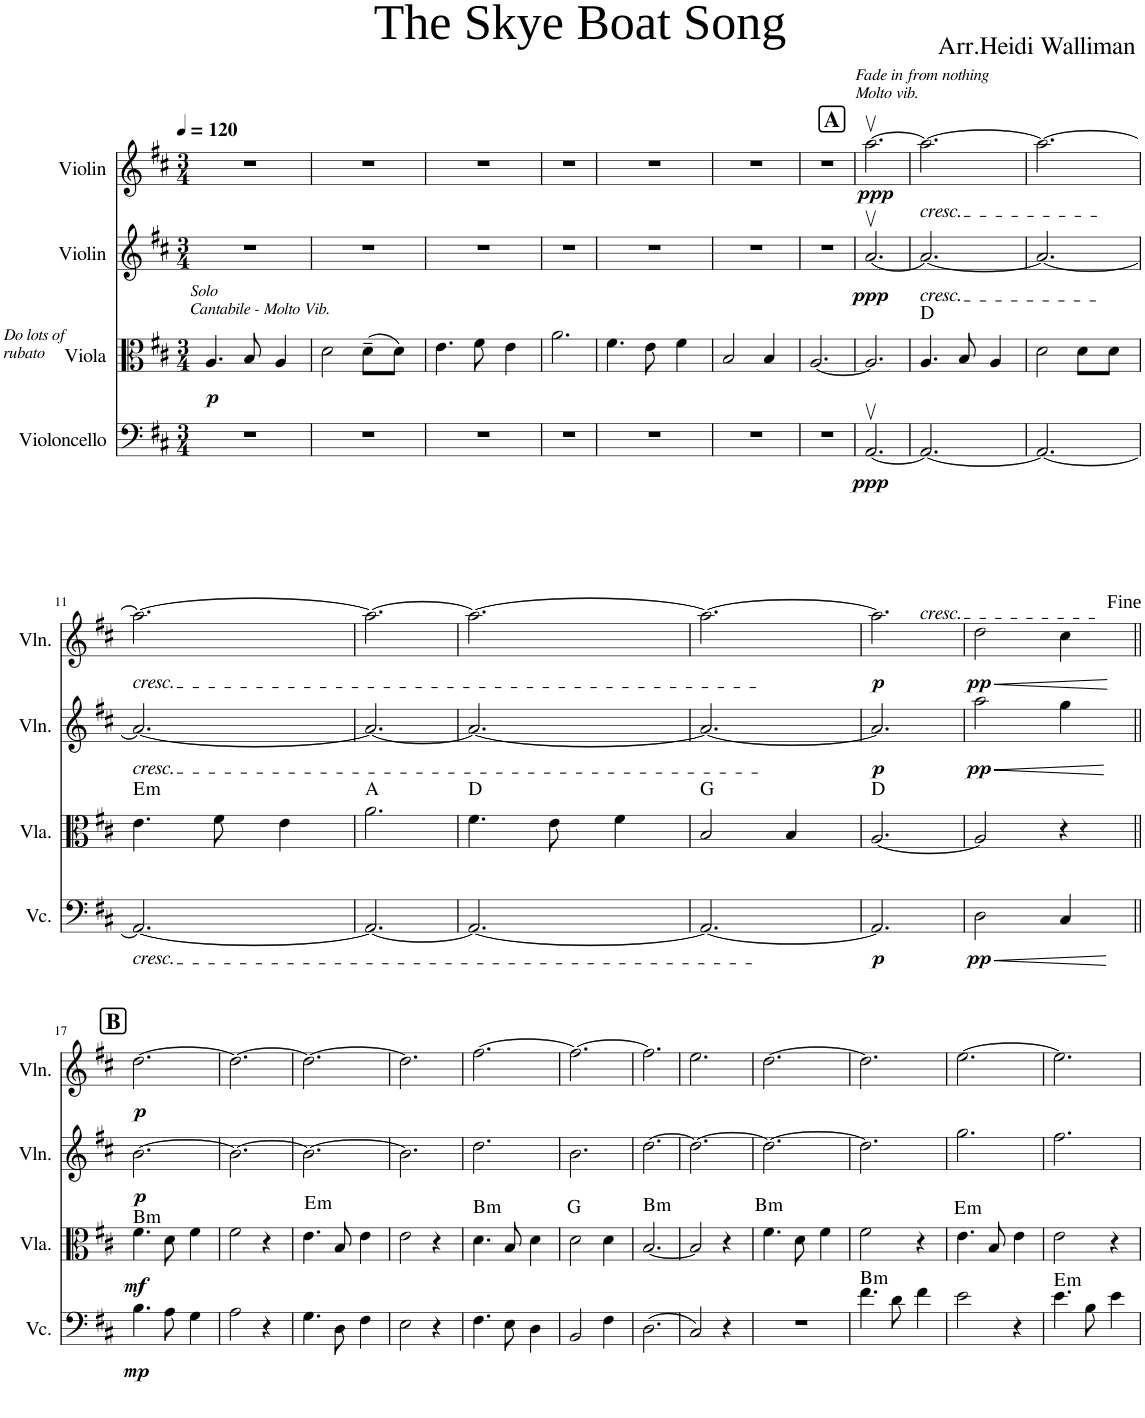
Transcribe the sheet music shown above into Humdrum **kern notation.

**kern	**dynam	**harte	**kern	**dynam	**harte	**kern	**dynam	**kern	**dynam
*part4	*part4	*part4	*part3	*part3	*part3	*part2	*part2	*part1	*part1
*staff4	*staff4	*	*staff3	*staff3	*	*staff2	*staff2	*staff1	*staff1
*I"Violoncello	*	*	*I"Viola	*	*	*I"Violin	*	*I"Violin	*
*I'Vc.	*	*	*I'Vla.	*	*	*I'Vln.	*	*I'Vln.	*
*clefF4	*	*	*clefC3	*	*	*clefG2	*	*clefG2	*
*k[f#c#]	*	*	*k[f#c#]	*	*	*k[f#c#]	*	*k[f#c#]	*
*M3/4	*	*	*M3/4	*	*	*M3/4	*	*M3/4	*
*MM120	*	*	*MM120	*	*	*MM120	*	*MM120	*
=1	=1	=1	=1	=1	=1	=1	=1	=1	=1
!	!	!	!LO:TX:a:i:t=Solo	!	!	!	!	!	!
!	!	!	!LO:TX:a:t=Cantabile - Molto Vib.	!	!	!	!	!	!
!	!	!	!LO:TX:a:i:t=Do lots of	!	!	!	!	!	!
!	!	!	!LO:TX:a:t=rubato	!	!	!	!	!	!
!	!	!	!	!LO:DY:b	!	!	!	!	!
2.r	.	.	4.A/	p	.	2.r	.	2.r	.
.	.	.	8B/	.	.	.	.	.	.
.	.	.	4A/	.	.	.	.	.	.
=2	=2	=2	=2	=2	=2	=2	=2	=2	=2
2.r	.	.	2d\	.	.	2.r	.	2.r	.
.	.	.	(8d~\L	.	.	.	.	.	.
.	.	.	8d\J)	.	.	.	.	.	.
=3	=3	=3	=3	=3	=3	=3	=3	=3	=3
2.r	.	.	4.e\	.	.	2.r	.	2.r	.
.	.	.	8f#\	.	.	.	.	.	.
.	.	.	4e\	.	.	.	.	.	.
=4	=4	=4	=4	=4	=4	=4	=4	=4	=4
2.r	.	.	2.a\	.	.	2.r	.	2.r	.
=5	=5	=5	=5	=5	=5	=5	=5	=5	=5
2.r	.	.	4.f#\	.	.	2.r	.	2.r	.
.	.	.	8e\	.	.	.	.	.	.
.	.	.	4f#\	.	.	.	.	.	.
=6	=6	=6	=6	=6	=6	=6	=6	=6	=6
2.r	.	.	2B/	.	.	2.r	.	2.r	.
.	.	.	4B/	.	.	.	.	.	.
=7	=7	=7	=7	=7	=7	=7	=7	=7	=7
2.r	.	.	[2.A/	.	.	2.r	.	2.r	.
!!LO:REH:place=s1:a:B:cj:fs=14:t=A
=8	=8	=8	=8	=8	=8	=8	=8	=8	=8
!	!	!	!	!	!	!	!	!LO:TX:a:i:t=Fade in from nothing	!
!	!	!	!	!	!	!	!	!LO:TX:a:t=Molto vib.	!
!	!LO:DY:b	!	!	!	!	!	!LO:DY:b	!	!LO:DY:b
[2.AAv/	ppp	.	2.A/]	.	.	[2.av/	ppp	[2.aav\	ppp
=9	=9	=9	=9	=9	=9	=9	=9	=9	=9
!	!	!	!	!	!	!	!	!LO:TX:b:i:t=cresc.	!
!	!	!	!	!	!	!LO:TX:b:i:t=cresc.	!	!	!
!LO:TX:b:i:t=cresc.	!	!	!	!	!	!	!	!	!
2.AA/_	.	.	4.A/	.	D:maj	2.a/_	.	2.aa\_	.
.	.	.	8B/	.	.	.	.	.	.
.	.	.	4A/	.	.	.	.	.	.
=10	=10	=10	=10	=10	=10	=10	=10	=10	=10
2.AA/_	.	.	2d\	.	.	2.a/_	.	2.aa\_	.
.	.	.	8d\L	.	.	.	.	.	.
.	.	.	8d\J	.	.	.	.	.	.
!!LO:LB:g=z
=11	=11	=11	=11	=11	=11	=11	=11	=11	=11
!	!	!	!	!	!	!	!	!LO:TX:b:i:t=cresc.	!
!	!	!	!	!	!	!LO:TX:b:i:t=cresc.	!	!	!
!LO:TX:b:i:t=cresc.	!	!	!	!	!LO:H:kt=m	!	!	!	!
2.AA/_	.	.	4.e\	.	E:min	2.a/_	.	2.aa\_	.
.	.	.	8f#\	.	.	.	.	.	.
.	.	.	4e\	.	.	.	.	.	.
=12	=12	=12	=12	=12	=12	=12	=12	=12	=12
2.AA/_	.	.	2.a\	.	A:maj	2.a/_	.	2.aa\_	.
=13	=13	=13	=13	=13	=13	=13	=13	=13	=13
2.AA/_	.	.	4.f#\	.	D:maj	2.a/_	.	2.aa\_	.
.	.	.	8e\	.	.	.	.	.	.
.	.	.	4f#\	.	.	.	.	.	.
=14	=14	=14	=14	=14	=14	=14	=14	=14	=14
2.AA/_	.	.	2B/	.	G:maj	2.a/_	.	2.aa\_	.
.	.	.	4B/	.	.	.	.	.	.
=15	=15	=15	=15	=15	=15	=15	=15	=15	=15
!	!LO:DY:b	!	!	!	!	!	!LO:DY:b	!	!LO:DY:b
2.AA/]	p	.	[2.A/	.	D:maj	2.a/]	p	2.aa\]	p
=16	=16	=16	=16	=16	=16	=16	=16	=16	=16
!	!LO:HP:b	!	!	!	!	!	!LO:HP:b	!	!LO:HP:b
!	!LO:DY:n=1:b	!	!	!	!	!	!LO:DY:n=1:b	!	!LO:DY:n=1:b
2D\	< pp	.	2A/]	.	.	2aa\	< pp	2dd\	< pp
4C#/	.	.	4r	.	.	4gg\	.	4cc#\	.
.	[	.	.	.	.	.	[	.	[
!	!	!	!	!	!	!	!	!LO:TX:a:t=<font face="Times New Roman"/>Fine	!
!!LO:LB:g=z
!!LO:REH:place=s1:a:B:cj:fs=14:t=B
=17||	=17||	=17||	=17||	=17||	=17||	=17||	=17||	=17||	=17||
!	!LO:DY:b	!	!	!LO:DY:b	!LO:H:kt=m	!	!LO:DY:b	!	!LO:DY:b
4.B\	mp	.	4.f#\	mf	B:min	[2.b\	p	[2.dd\	p
8A\	.	.	8d\	.	.	.	.	.	.
4G\	.	.	4f#\	.	.	.	.	.	.
=18	=18	=18	=18	=18	=18	=18	=18	=18	=18
2A\	.	.	2f#\	.	.	2.b\_	.	2.dd\_	.
4r	.	.	4r	.	.	.	.	.	.
=19	=19	=19	=19	=19	=19	=19	=19	=19	=19
!	!	!	!	!	!LO:H:kt=m	!	!	!	!
4.G\	.	.	4.e\	.	E:min	2.b\_	.	2.dd\_	.
8D\	.	.	8B/	.	.	.	.	.	.
4F#\	.	.	4e\	.	.	.	.	.	.
=20	=20	=20	=20	=20	=20	=20	=20	=20	=20
2E\	.	.	2e\	.	.	2.b\]	.	2.dd\]	.
4r	.	.	4r	.	.	.	.	.	.
=21	=21	=21	=21	=21	=21	=21	=21	=21	=21
!	!	!	!	!	!LO:H:kt=m	!	!	!	!
4.F#\	.	.	4.d\	.	B:min	2.dd\	.	[2.ff#\	.
8E\	.	.	8B/	.	.	.	.	.	.
4D\	.	.	4d\	.	.	.	.	.	.
=22	=22	=22	=22	=22	=22	=22	=22	=22	=22
2BB/	.	.	2d\	.	G:maj	2.b\	.	2.ff#\_	.
4F#\	.	.	4d\	.	.	.	.	.	.
=23	=23	=23	=23	=23	=23	=23	=23	=23	=23
!	!	!	!	!	!LO:H:kt=m	!	!	!	!
(2.D\	.	.	[2.B/	.	B:min	[2.dd\	.	2.ff#\]	.
=24	=24	=24	=24	=24	=24	=24	=24	=24	=24
2C#/)	.	.	2B/]	.	.	2.dd\_	.	2.ee\	.
4r	.	.	4r	.	.	.	.	.	.
=25	=25	=25	=25	=25	=25	=25	=25	=25	=25
!	!	!	!	!	!LO:H:kt=m	!	!	!	!
2.r	.	.	4.f#\	.	B:min	2.dd\_	.	[2.dd\	.
.	.	.	8d\	.	.	.	.	.	.
.	.	.	4f#\	.	.	.	.	.	.
=26	=26	=26	=26	=26	=26	=26	=26	=26	=26
!	!	!LO:H:kt=m	!	!	!	!	!	!	!
4.f#\	.	B:min	2f#\	.	.	2.dd\]	.	2.dd\]	.
8d\	.	.	.	.	.	.	.	.	.
4f#\	.	.	4r	.	.	.	.	.	.
=27	=27	=27	=27	=27	=27	=27	=27	=27	=27
!	!	!	!	!	!LO:H:kt=m	!	!	!	!
2e\	.	.	4.e\	.	E:min	2.gg\	.	[2.ee\	.
.	.	.	8B/	.	.	.	.	.	.
4r	.	.	4e\	.	.	.	.	.	.
=28	=28	=28	=28	=28	=28	=28	=28	=28	=28
!	!	!LO:H:kt=m	!	!	!	!	!	!	!
4.e\	.	E:min	2e\	.	.	2.ff#\	.	2.ee\]	.
8B\	.	.	.	.	.	.	.	.	.
4e\	.	.	4r	.	.	.	.	.	.
=	=	=	=	=	=	=	=	=	=
*-	*-	*-	*-	*-	*-	*-	*-	*-	*-
